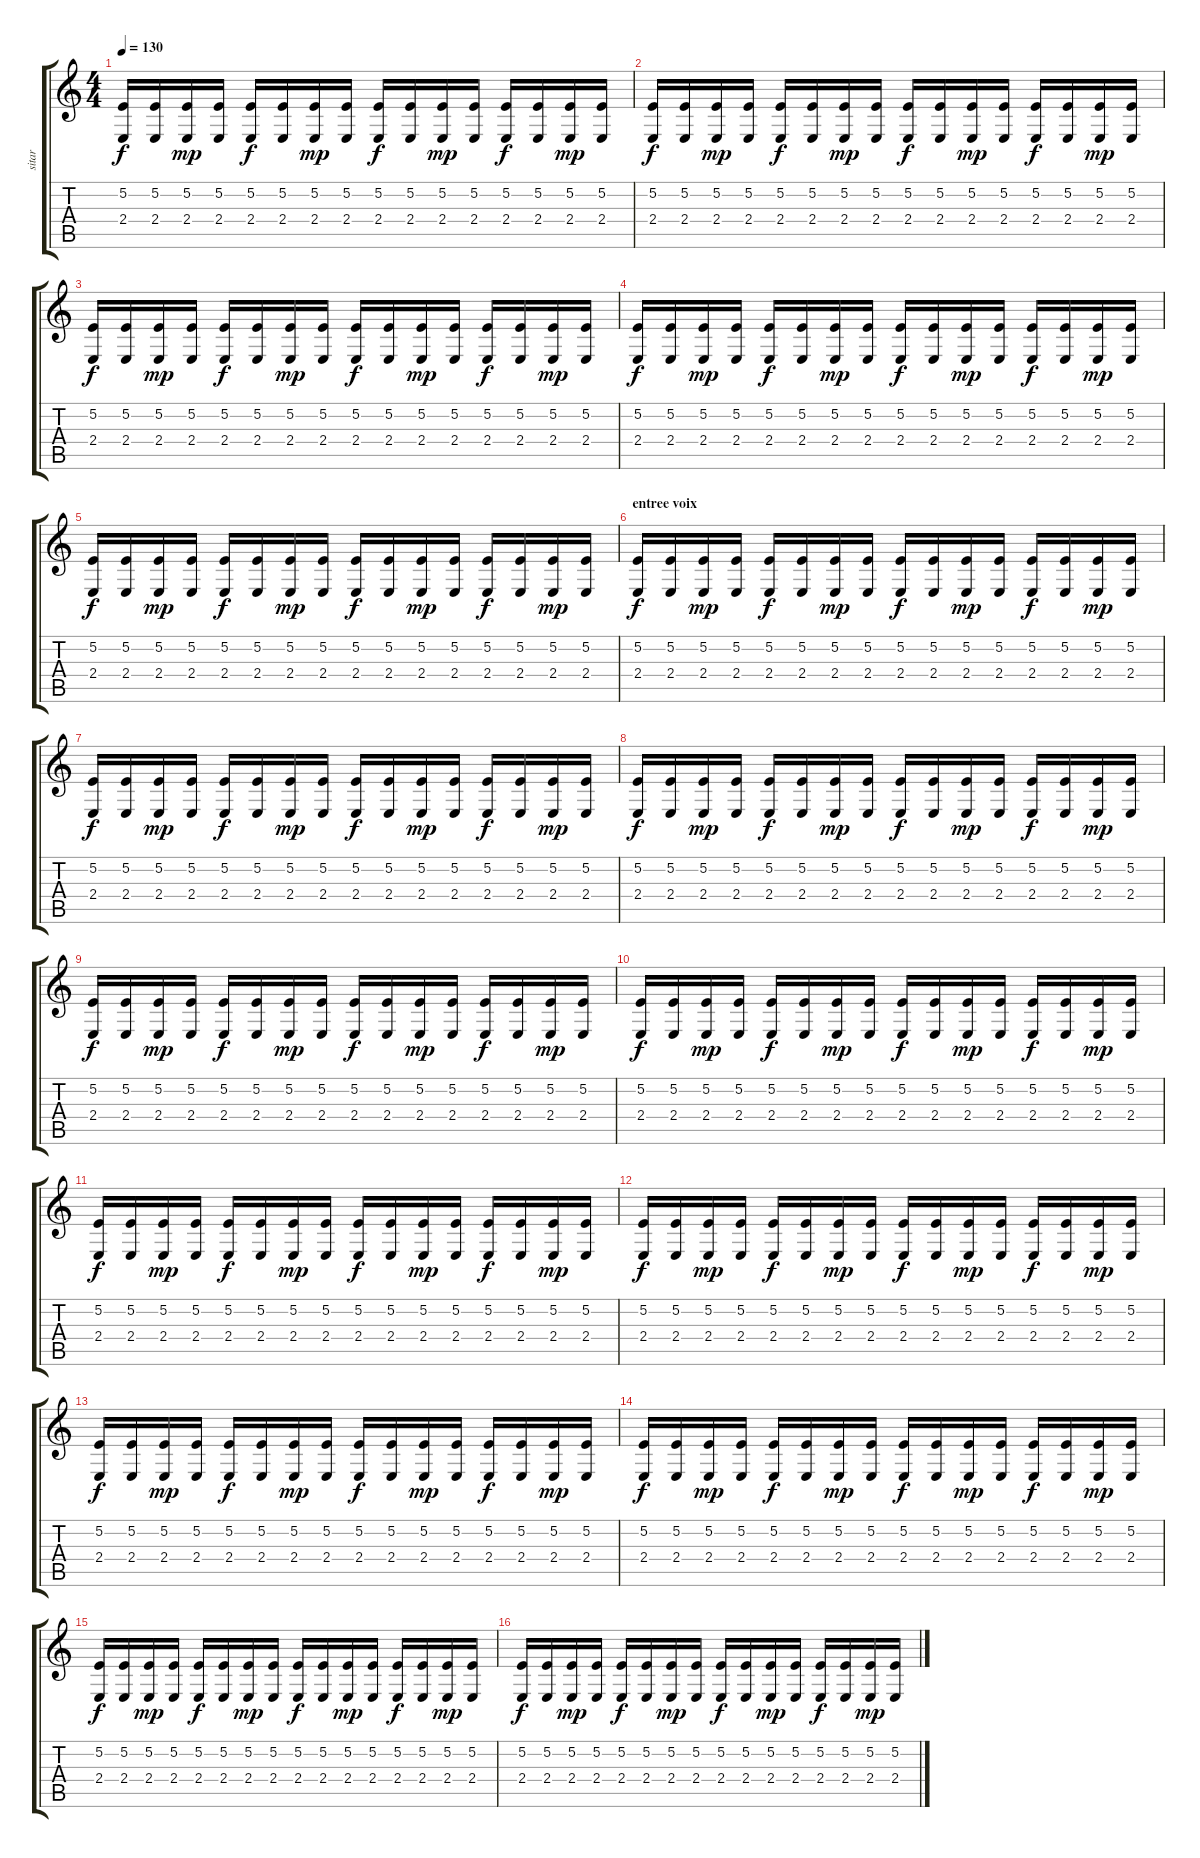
\track ("sitar" "sitar") {instrument sitar}
\staff {score tabs}
\tuning (E4 B3 G3 D3 A2 E2) {hide}
\ts (4 4)
\tempo 130
\clef g2
\ks c
(5.2 2.4).16{dy f} (5.2 2.4).16 (5.2 2.4).16{dy mp} (5.2 2.4).16 (5.2 2.4).16{dy f} (5.2 2.4).16 (5.2 2.4).16{dy mp} (5.2 2.4).16 (5.2 2.4).16{dy f} (5.2 2.4).16 (5.2 2.4).16{dy mp} (5.2 2.4).16 (5.2 2.4).16{dy f} (5.2 2.4).16 (5.2 2.4).16{dy mp} (5.2 2.4).16 |
(5.2 2.4).16{dy f} (5.2 2.4).16 (5.2 2.4).16{dy mp} (5.2 2.4).16 (5.2 2.4).16{dy f} (5.2 2.4).16 (5.2 2.4).16{dy mp} (5.2 2.4).16 (5.2 2.4).16{dy f} (5.2 2.4).16 (5.2 2.4).16{dy mp} (5.2 2.4).16 (5.2 2.4).16{dy f} (5.2 2.4).16 (5.2 2.4).16{dy mp} (5.2 2.4).16 |
(5.2 2.4).16{dy f} (5.2 2.4).16 (5.2 2.4).16{dy mp} (5.2 2.4).16 (5.2 2.4).16{dy f} (5.2 2.4).16 (5.2 2.4).16{dy mp} (5.2 2.4).16 (5.2 2.4).16{dy f} (5.2 2.4).16 (5.2 2.4).16{dy mp} (5.2 2.4).16 (5.2 2.4).16{dy f} (5.2 2.4).16 (5.2 2.4).16{dy mp} (5.2 2.4).16 |
(5.2 2.4).16{dy f} (5.2 2.4).16 (5.2 2.4).16{dy mp} (5.2 2.4).16 (5.2 2.4).16{dy f} (5.2 2.4).16 (5.2 2.4).16{dy mp} (5.2 2.4).16 (5.2 2.4).16{dy f} (5.2 2.4).16 (5.2 2.4).16{dy mp} (5.2 2.4).16 (5.2 2.4).16{dy f} (5.2 2.4).16 (5.2 2.4).16{dy mp} (5.2 2.4).16 |
(5.2 2.4).16{dy f} (5.2 2.4).16 (5.2 2.4).16{dy mp} (5.2 2.4).16 (5.2 2.4).16{dy f} (5.2 2.4).16 (5.2 2.4).16{dy mp} (5.2 2.4).16 (5.2 2.4).16{dy f} (5.2 2.4).16 (5.2 2.4).16{dy mp} (5.2 2.4).16 (5.2 2.4).16{dy f} (5.2 2.4).16 (5.2 2.4).16{dy mp} (5.2 2.4).16 |
\section ("" "entree voix")
(5.2 2.4).16{dy f} (5.2 2.4).16 (5.2 2.4).16{dy mp} (5.2 2.4).16 (5.2 2.4).16{dy f} (5.2 2.4).16 (5.2 2.4).16{dy mp} (5.2 2.4).16 (5.2 2.4).16{dy f} (5.2 2.4).16 (5.2 2.4).16{dy mp} (5.2 2.4).16 (5.2 2.4).16{dy f} (5.2 2.4).16 (5.2 2.4).16{dy mp} (5.2 2.4).16 |
(5.2 2.4).16{dy f} (5.2 2.4).16 (5.2 2.4).16{dy mp} (5.2 2.4).16 (5.2 2.4).16{dy f} (5.2 2.4).16 (5.2 2.4).16{dy mp} (5.2 2.4).16 (5.2 2.4).16{dy f} (5.2 2.4).16 (5.2 2.4).16{dy mp} (5.2 2.4).16 (5.2 2.4).16{dy f} (5.2 2.4).16 (5.2 2.4).16{dy mp} (5.2 2.4).16 |
(5.2 2.4).16{dy f} (5.2 2.4).16 (5.2 2.4).16{dy mp} (5.2 2.4).16 (5.2 2.4).16{dy f} (5.2 2.4).16 (5.2 2.4).16{dy mp} (5.2 2.4).16 (5.2 2.4).16{dy f} (5.2 2.4).16 (5.2 2.4).16{dy mp} (5.2 2.4).16 (5.2 2.4).16{dy f} (5.2 2.4).16 (5.2 2.4).16{dy mp} (5.2 2.4).16 |
(5.2 2.4).16{dy f} (5.2 2.4).16 (5.2 2.4).16{dy mp} (5.2 2.4).16 (5.2 2.4).16{dy f} (5.2 2.4).16 (5.2 2.4).16{dy mp} (5.2 2.4).16 (5.2 2.4).16{dy f} (5.2 2.4).16 (5.2 2.4).16{dy mp} (5.2 2.4).16 (5.2 2.4).16{dy f} (5.2 2.4).16 (5.2 2.4).16{dy mp} (5.2 2.4).16 |
(5.2 2.4).16{dy f} (5.2 2.4).16 (5.2 2.4).16{dy mp} (5.2 2.4).16 (5.2 2.4).16{dy f} (5.2 2.4).16 (5.2 2.4).16{dy mp} (5.2 2.4).16 (5.2 2.4).16{dy f} (5.2 2.4).16 (5.2 2.4).16{dy mp} (5.2 2.4).16 (5.2 2.4).16{dy f} (5.2 2.4).16 (5.2 2.4).16{dy mp} (5.2 2.4).16 |
(5.2 2.4).16{dy f} (5.2 2.4).16 (5.2 2.4).16{dy mp} (5.2 2.4).16 (5.2 2.4).16{dy f} (5.2 2.4).16 (5.2 2.4).16{dy mp} (5.2 2.4).16 (5.2 2.4).16{dy f} (5.2 2.4).16 (5.2 2.4).16{dy mp} (5.2 2.4).16 (5.2 2.4).16{dy f} (5.2 2.4).16 (5.2 2.4).16{dy mp} (5.2 2.4).16 |
(5.2 2.4).16{dy f} (5.2 2.4).16 (5.2 2.4).16{dy mp} (5.2 2.4).16 (5.2 2.4).16{dy f} (5.2 2.4).16 (5.2 2.4).16{dy mp} (5.2 2.4).16 (5.2 2.4).16{dy f} (5.2 2.4).16 (5.2 2.4).16{dy mp} (5.2 2.4).16 (5.2 2.4).16{dy f} (5.2 2.4).16 (5.2 2.4).16{dy mp} (5.2 2.4).16 |
(5.2 2.4).16{dy f} (5.2 2.4).16 (5.2 2.4).16{dy mp} (5.2 2.4).16 (5.2 2.4).16{dy f} (5.2 2.4).16 (5.2 2.4).16{dy mp} (5.2 2.4).16 (5.2 2.4).16{dy f} (5.2 2.4).16 (5.2 2.4).16{dy mp} (5.2 2.4).16 (5.2 2.4).16{dy f} (5.2 2.4).16 (5.2 2.4).16{dy mp} (5.2 2.4).16 |
(5.2 2.4).16{dy f} (5.2 2.4).16 (5.2 2.4).16{dy mp} (5.2 2.4).16 (5.2 2.4).16{dy f} (5.2 2.4).16 (5.2 2.4).16{dy mp} (5.2 2.4).16 (5.2 2.4).16{dy f} (5.2 2.4).16 (5.2 2.4).16{dy mp} (5.2 2.4).16 (5.2 2.4).16{dy f} (5.2 2.4).16 (5.2 2.4).16{dy mp} (5.2 2.4).16 |
(5.2 2.4).16{dy f} (5.2 2.4).16 (5.2 2.4).16{dy mp} (5.2 2.4).16 (5.2 2.4).16{dy f} (5.2 2.4).16 (5.2 2.4).16{dy mp} (5.2 2.4).16 (5.2 2.4).16{dy f} (5.2 2.4).16 (5.2 2.4).16{dy mp} (5.2 2.4).16 (5.2 2.4).16{dy f} (5.2 2.4).16 (5.2 2.4).16{dy mp} (5.2 2.4).16 |
(5.2 2.4).16{dy f} (5.2 2.4).16 (5.2 2.4).16{dy mp} (5.2 2.4).16 (5.2 2.4).16{dy f} (5.2 2.4).16 (5.2 2.4).16{dy mp} (5.2 2.4).16 (5.2 2.4).16{dy f} (5.2 2.4).16 (5.2 2.4).16{dy mp} (5.2 2.4).16 (5.2 2.4).16{dy f} (5.2 2.4).16 (5.2 2.4).16{dy mp} (5.2 2.4).16
